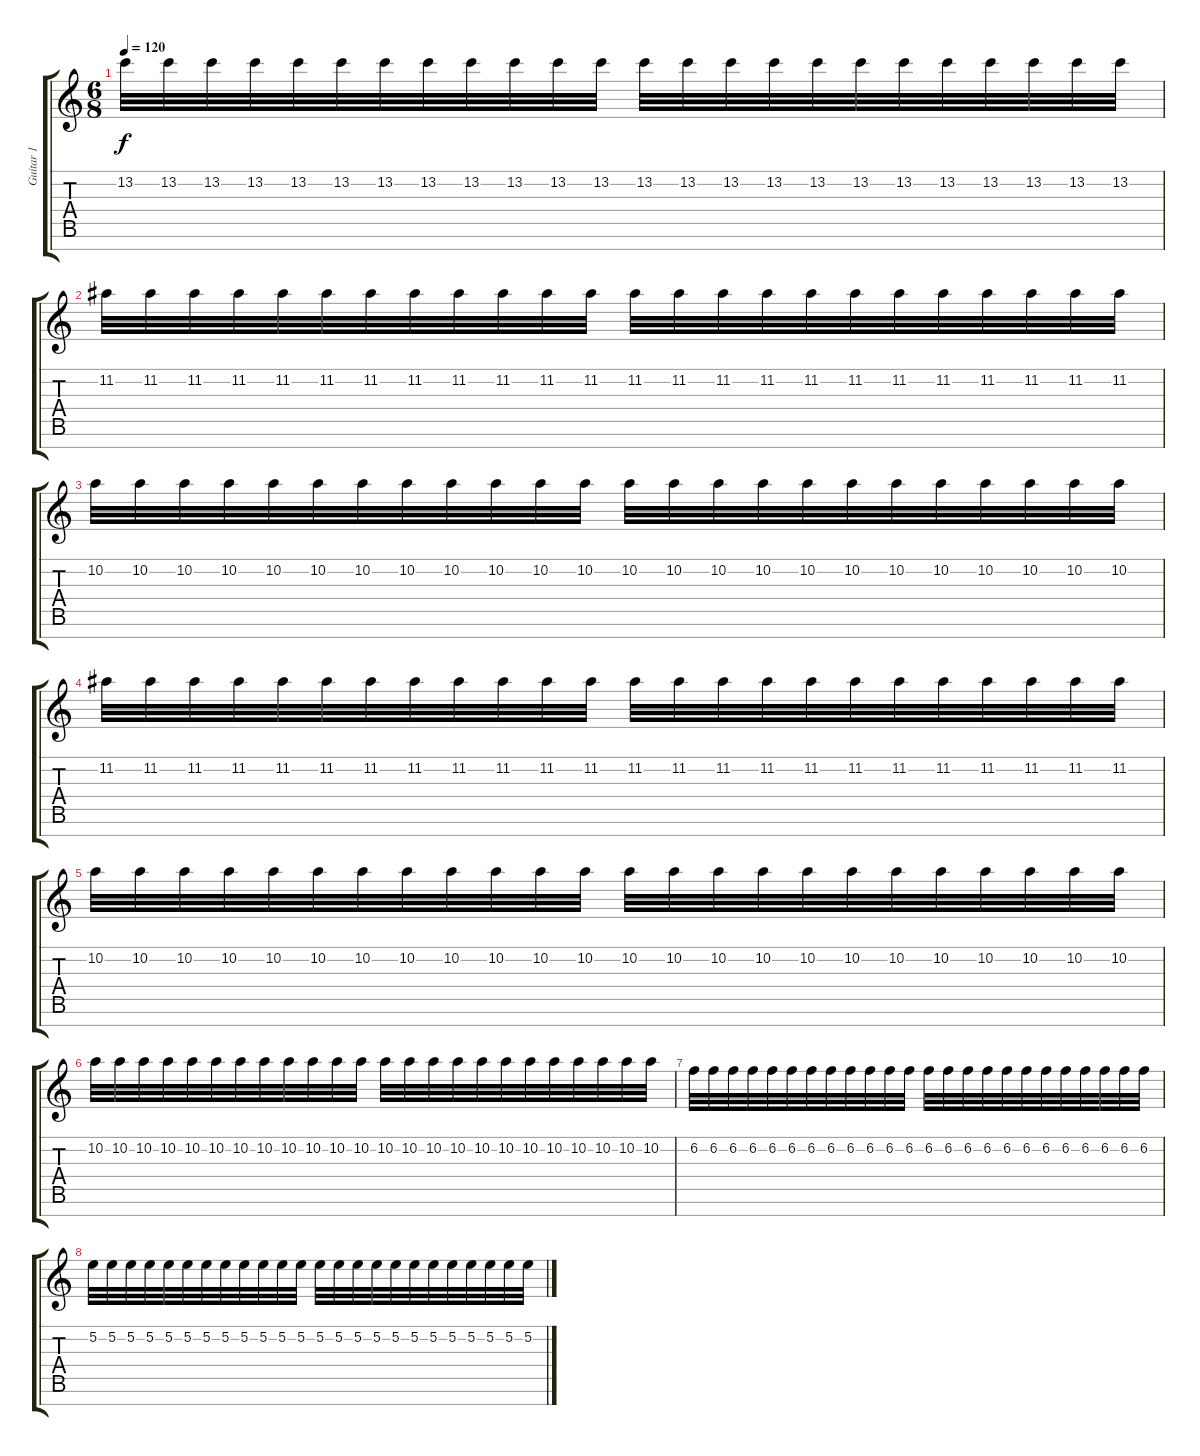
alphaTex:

\track ("Guitar 1" "Guitar 1") {instrument electricguitarjazz}
\staff {score tabs}
\tuning (E4 B3 G3 D3 A2 E2 B1) {hide}
\ts (6 8)
\tempo 120
\clef g2
\ks c
13.2.32{dy f} 13.2.32 13.2.32 13.2.32 13.2.32 13.2.32 13.2.32 13.2.32 13.2.32 13.2.32 13.2.32 13.2.32 13.2.32 13.2.32 13.2.32 13.2.32 13.2.32 13.2.32 13.2.32 13.2.32 13.2.32 13.2.32 13.2.32 13.2.32 |
11.2.32 11.2.32 11.2.32 11.2.32 11.2.32 11.2.32 11.2.32 11.2.32 11.2.32 11.2.32 11.2.32 11.2.32 11.2.32 11.2.32 11.2.32 11.2.32 11.2.32 11.2.32 11.2.32 11.2.32 11.2.32 11.2.32 11.2.32 11.2.32 |
10.2.32 10.2.32 10.2.32 10.2.32 10.2.32 10.2.32 10.2.32 10.2.32 10.2.32 10.2.32 10.2.32 10.2.32 10.2.32 10.2.32 10.2.32 10.2.32 10.2.32 10.2.32 10.2.32 10.2.32 10.2.32 10.2.32 10.2.32 10.2.32 |
11.2.32 11.2.32 11.2.32 11.2.32 11.2.32 11.2.32 11.2.32 11.2.32 11.2.32 11.2.32 11.2.32 11.2.32 11.2.32 11.2.32 11.2.32 11.2.32 11.2.32 11.2.32 11.2.32 11.2.32 11.2.32 11.2.32 11.2.32 11.2.32 |
10.2.32 10.2.32 10.2.32 10.2.32 10.2.32 10.2.32 10.2.32 10.2.32 10.2.32 10.2.32 10.2.32 10.2.32 10.2.32 10.2.32 10.2.32 10.2.32 10.2.32 10.2.32 10.2.32 10.2.32 10.2.32 10.2.32 10.2.32 10.2.32 |
10.2.32 10.2.32 10.2.32 10.2.32 10.2.32 10.2.32 10.2.32 10.2.32 10.2.32 10.2.32 10.2.32 10.2.32 10.2.32 10.2.32 10.2.32 10.2.32 10.2.32 10.2.32 10.2.32 10.2.32 10.2.32 10.2.32 10.2.32 10.2.32 |
6.2.32 6.2.32 6.2.32 6.2.32 6.2.32 6.2.32 6.2.32 6.2.32 6.2.32 6.2.32 6.2.32 6.2.32 6.2.32 6.2.32 6.2.32 6.2.32 6.2.32 6.2.32 6.2.32 6.2.32 6.2.32 6.2.32 6.2.32 6.2.32 |
5.2.32 5.2.32 5.2.32 5.2.32 5.2.32 5.2.32 5.2.32 5.2.32 5.2.32 5.2.32 5.2.32 5.2.32 5.2.32 5.2.32 5.2.32 5.2.32 5.2.32 5.2.32 5.2.32 5.2.32 5.2.32 5.2.32 5.2.32 5.2.32
